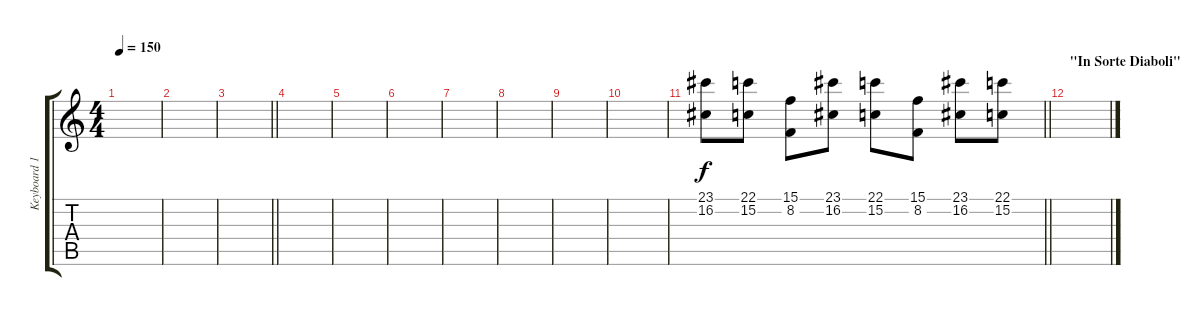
\track ("Keyboard 1 - Mustis" "Keyboard 1") {instrument stringensemble1}
\staff {score tabs}
\tuning (D4 A3 F3 C3 G2 D2) {hide}
\ts (4 4)
\tempo 150
\clef g2
\ks c
|
|
\barLineRight lightlight
|
\section ("" "")
|
|
|
|
|
|
|
\barLineRight lightlight
(23.1 16.2).8 (22.1 15.2).8 (15.1 8.2).8 (23.1 16.2).8 (22.1 15.2).8 (15.1 8.2).8 (23.1 16.2).8 (22.1 15.2).8 |
\section ("" "\"In Sorte Diaboli\"")
